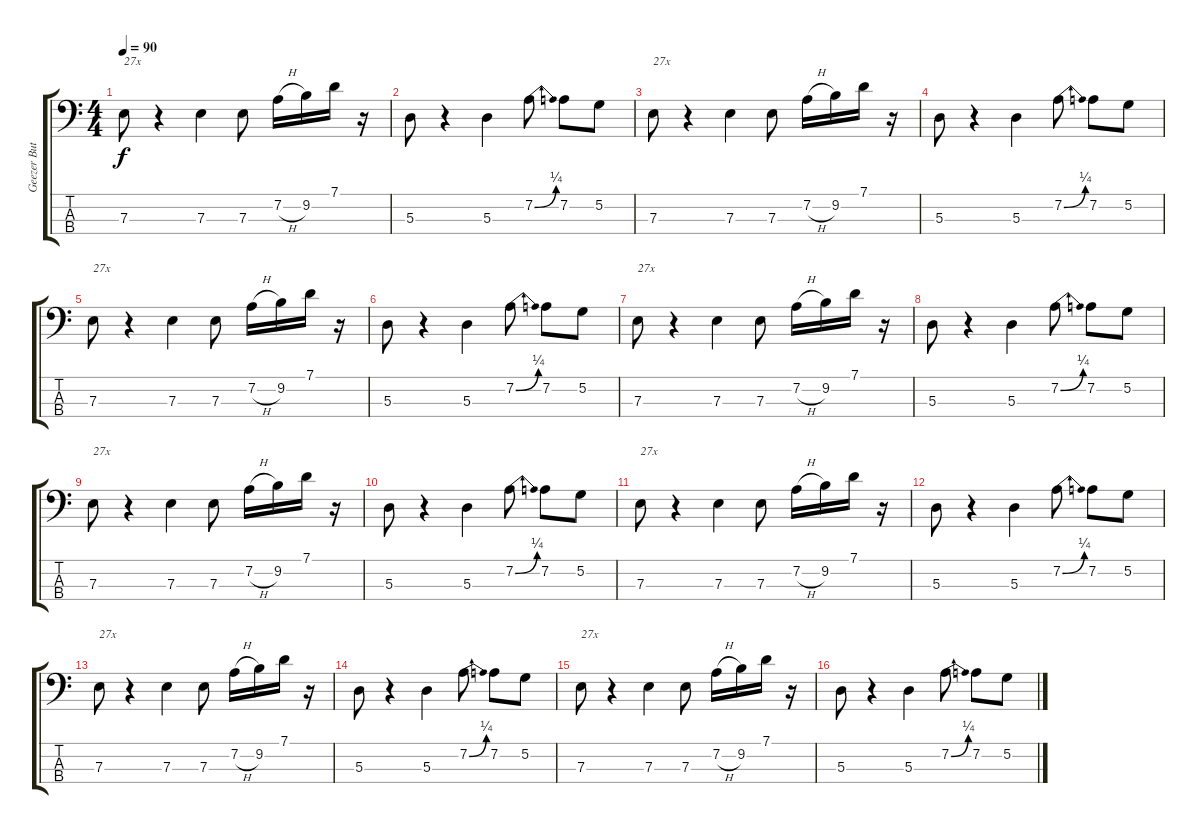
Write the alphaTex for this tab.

\track ("Geezer Butler" "Geezer But") {instrument electricbassfinger}
\staff {score tabs}
\tuning (G2 D2 A1 E1) {hide}
\ts (4 4)
\tempo 90
\clef f4
\ks c
7.3.8{txt "27x" dy f} r.4 7.3.4 7.3.8 7.2{h}.16 9.2.16 7.1.16 r.16 |
5.3.8 r.4 5.3.4 7.2{be (bend 0 0 60 1)}.8 7.2.8 5.2.8 |
7.3.8{txt "27x"} r.4 7.3.4 7.3.8 7.2{h}.16 9.2.16 7.1.16 r.16 |
5.3.8 r.4 5.3.4 7.2{be (bend 0 0 60 1)}.8 7.2.8 5.2.8 |
7.3.8{txt "27x"} r.4 7.3.4 7.3.8 7.2{h}.16 9.2.16 7.1.16 r.16 |
5.3.8 r.4 5.3.4 7.2{be (bend 0 0 60 1)}.8 7.2.8 5.2.8 |
7.3.8{txt "27x"} r.4 7.3.4 7.3.8 7.2{h}.16 9.2.16 7.1.16 r.16 |
5.3.8 r.4 5.3.4 7.2{be (bend 0 0 60 1)}.8 7.2.8 5.2.8 |
7.3.8{txt "27x"} r.4 7.3.4 7.3.8 7.2{h}.16 9.2.16 7.1.16 r.16 |
5.3.8 r.4 5.3.4 7.2{be (bend 0 0 60 1)}.8 7.2.8 5.2.8 |
7.3.8{txt "27x"} r.4 7.3.4 7.3.8 7.2{h}.16 9.2.16 7.1.16 r.16 |
5.3.8 r.4 5.3.4 7.2{be (bend 0 0 60 1)}.8 7.2.8 5.2.8 |
7.3.8{txt "27x"} r.4 7.3.4 7.3.8 7.2{h}.16 9.2.16 7.1.16 r.16 |
5.3.8 r.4 5.3.4 7.2{be (bend 0 0 60 1)}.8 7.2.8 5.2.8 |
7.3.8{txt "27x"} r.4 7.3.4 7.3.8 7.2{h}.16 9.2.16 7.1.16 r.16 |
5.3.8 r.4 5.3.4 7.2{be (bend 0 0 60 1)}.8 7.2.8 5.2.8
